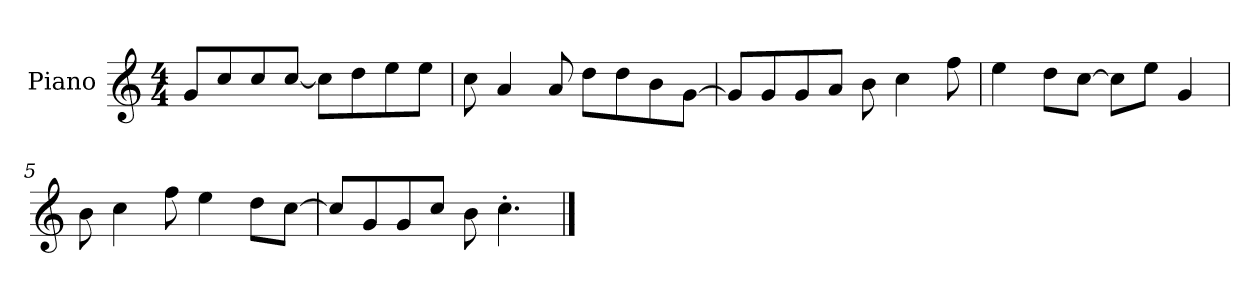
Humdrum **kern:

**kern
*part1
*staff1
*I"Piano
*I'P-no
*clefG2
*k[]
*M4/4
*MM90
=1
8g/L
8cc/
8cc/
[8cc/J
8cc\L]
8dd\
8ee\
8ee\J
=2
8cc\
4a/
8a/
8dd\L
8dd\
8b\
[8g\J
=3
8g/L]
8g/
8g/
8a/J
8b\
4cc\
8ff\
=4
4ee\
8dd\L
[8cc\J
8cc\L]
8ee\J
4g/
=5
8b\
4cc\
8ff\
4ee\
8dd\L
[8cc\J
!!LO:LB:g=z
=6
8cc/L]
8g/
8g/
8cc/J
8b\
4.cc'\
==
*-
